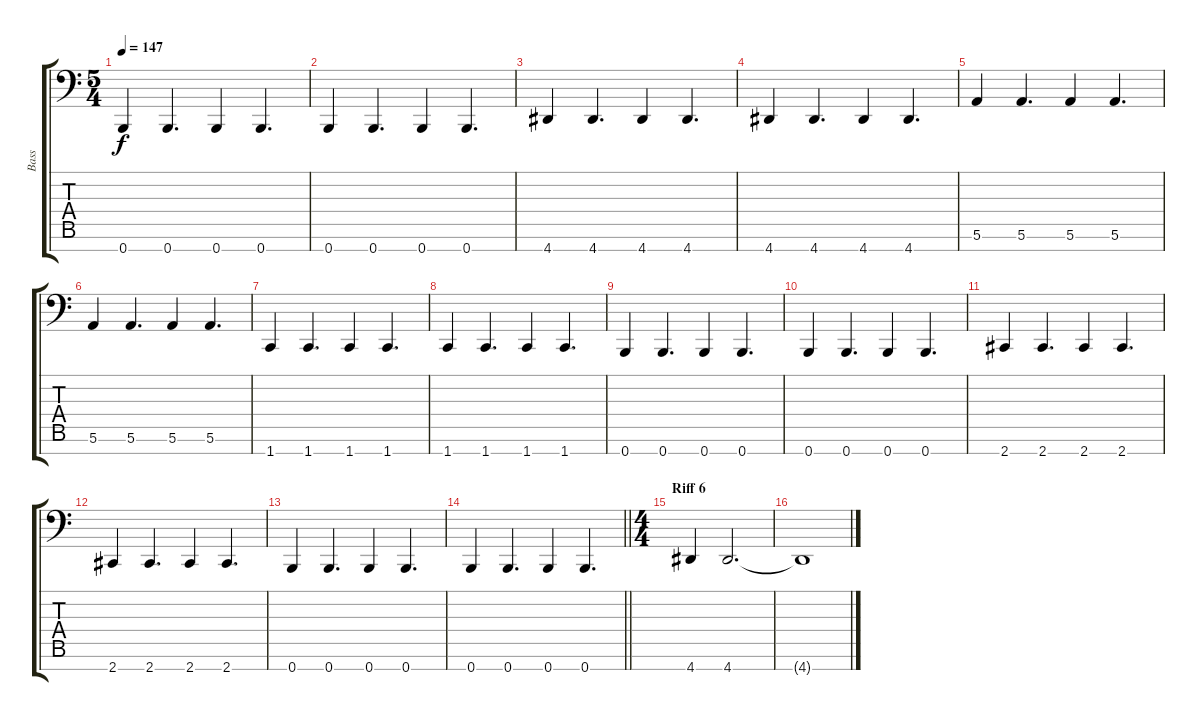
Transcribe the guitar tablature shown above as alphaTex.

\track ("Bass" "Bass") {instrument electricbassfinger}
\staff {score tabs}
\tuning (E3 B2 G2 D2 A1 E1 B0) {hide}
\ts (5 4)
\tempo 147
\clef f4
\ks c
0.7.4{dy f} 0.7.4{d} 0.7.4 0.7.4{d} |
0.7.4 0.7.4{d} 0.7.4 0.7.4{d} |
4.7.4 4.7.4{d} 4.7.4 4.7.4{d} |
4.7.4 4.7.4{d} 4.7.4 4.7.4{d} |
5.6.4 5.6.4{d} 5.6.4 5.6.4{d} |
5.6.4 5.6.4{d} 5.6.4 5.6.4{d} |
1.7.4 1.7.4{d} 1.7.4 1.7.4{d} |
1.7.4 1.7.4{d} 1.7.4 1.7.4{d} |
0.7.4 0.7.4{d} 0.7.4 0.7.4{d} |
0.7.4 0.7.4{d} 0.7.4 0.7.4{d} |
2.7.4 2.7.4{d} 2.7.4 2.7.4{d} |
2.7.4 2.7.4{d} 2.7.4 2.7.4{d} |
0.7.4 0.7.4{d} 0.7.4 0.7.4{d} |
\barLineRight lightlight
0.7.4 0.7.4{d} 0.7.4 0.7.4{d} |
\ts (4 4)
\section ("" "Riff 6")
4.7.4 4.7.2{d} |
4.7{t}.1
